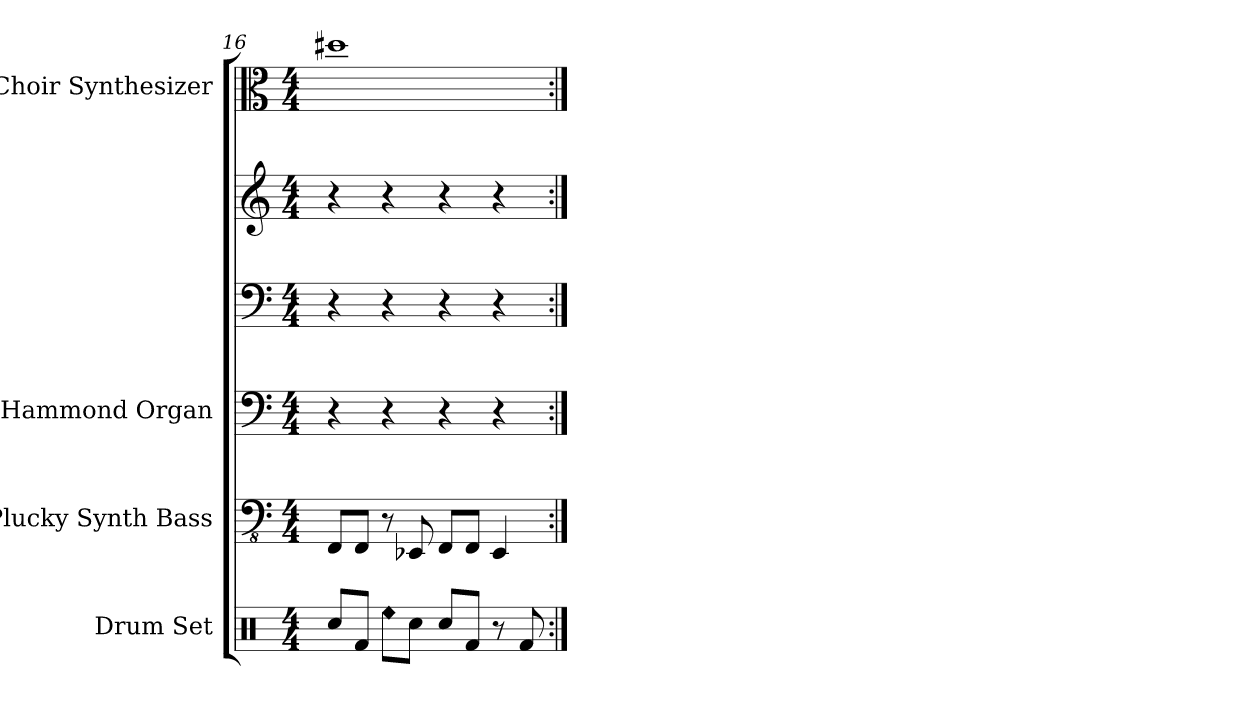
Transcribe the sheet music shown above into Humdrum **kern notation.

**kern	**kern	**kern	**kern	**kern	**kern
*part4	*part3	*part2	*part2	*part2	*part1
*staff6	*staff5	*staff4	*staff3	*staff2	*staff1
*I"Drum Set	*I"Plucky Synth Bass	*I"Hammond Organ	*	*	*I"Choir Synthesizer
*I'Drums	*I'Pl. Bs.	*I'Hm. Org.	*	*	*I'Synth.
*clefX	*clefFv4	*clefF4	*clefF4	*clefG2	*clefC3
*k[]	*k[]	*k[]	*k[]	*k[]	*k[]
*M4/4	*M4/4	*M4/4	*M4/4	*M4/4	*M4/4
=16	=16	=16	=16	=16	=16
8RccL	8FFFL	4r	4r	4r	1dd#X
8RfJ	8FFFJ	.	.	.	.
!LO:N:head=diamond	!	!	!	!	!
8ReeL	8r	4r	4r	4r	.
8RccJ	8EEE-X	.	.	.	.
8RccL	8FFFL	4r	4r	4r	.
8RfJ	8FFFJ	.	.	.	.
8r	4EEE-	4r	4r	4r	.
8Rf	.	.	.	.	.
=:|!	=:|!	=:|!	=:|!	=:|!	=:|!
*-	*-	*-	*-	*-	*-
